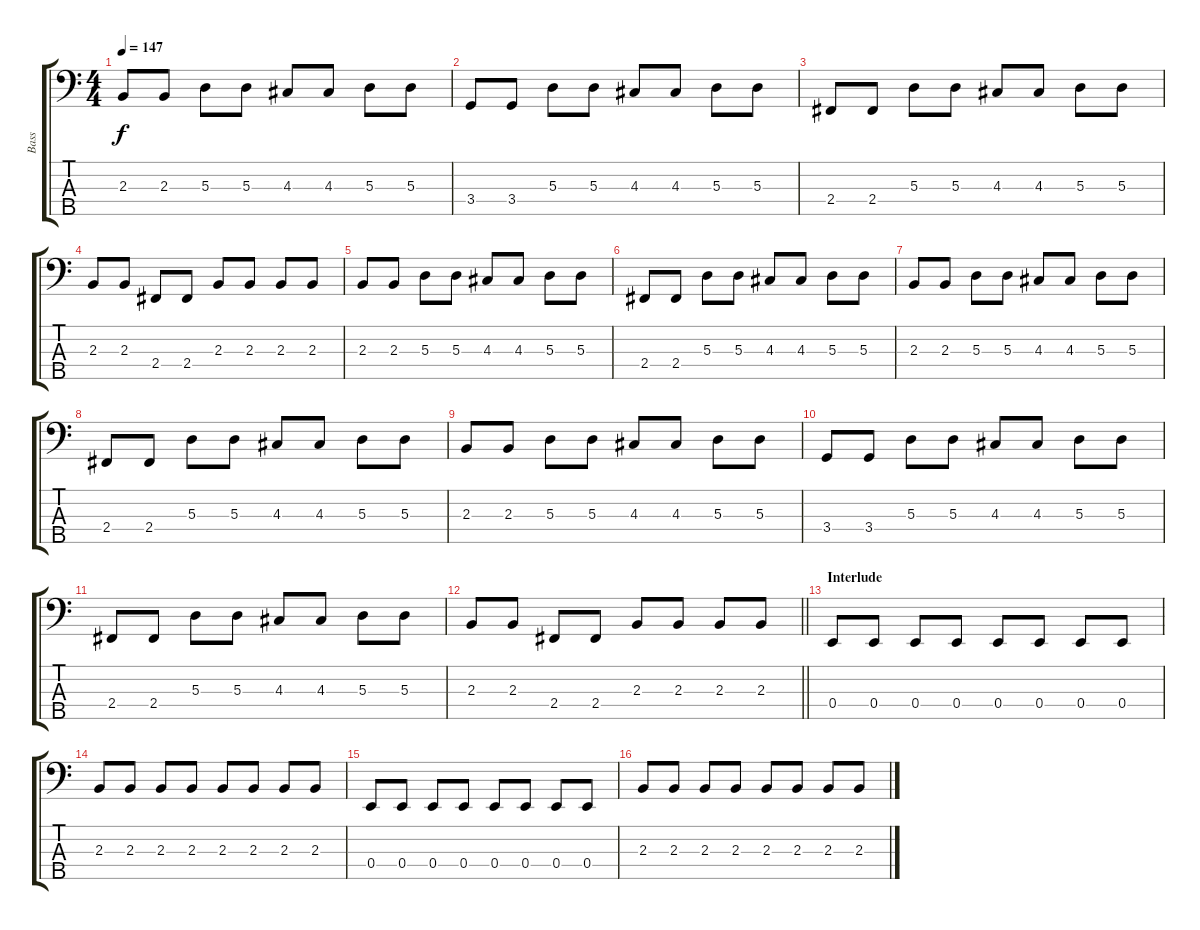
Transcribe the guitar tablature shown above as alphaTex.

\track ("Bass" "Bass") {instrument electricbasspick}
\staff {score tabs}
\tuning (G2 D2 A1 E1 B0) {hide}
\ts (4 4)
\tempo 147
\clef f4
\ks c
2.3.8{dy f} 2.3.8 5.3.8 5.3.8 4.3.8 4.3.8 5.3.8 5.3.8 |
3.4.8 3.4.8 5.3.8 5.3.8 4.3.8 4.3.8 5.3.8 5.3.8 |
2.4.8 2.4.8 5.3.8 5.3.8 4.3.8 4.3.8 5.3.8 5.3.8 |
2.3.8 2.3.8 2.4.8 2.4.8 2.3.8 2.3.8 2.3.8 2.3.8 |
2.3.8 2.3.8 5.3.8 5.3.8 4.3.8 4.3.8 5.3.8 5.3.8 |
2.4.8 2.4.8 5.3.8 5.3.8 4.3.8 4.3.8 5.3.8 5.3.8 |
2.3.8 2.3.8 5.3.8 5.3.8 4.3.8 4.3.8 5.3.8 5.3.8 |
2.4.8 2.4.8 5.3.8 5.3.8 4.3.8 4.3.8 5.3.8 5.3.8 |
2.3.8 2.3.8 5.3.8 5.3.8 4.3.8 4.3.8 5.3.8 5.3.8 |
3.4.8 3.4.8 5.3.8 5.3.8 4.3.8 4.3.8 5.3.8 5.3.8 |
2.4.8 2.4.8 5.3.8 5.3.8 4.3.8 4.3.8 5.3.8 5.3.8 |
\barLineRight lightlight
2.3.8 2.3.8 2.4.8 2.4.8 2.3.8 2.3.8 2.3.8 2.3.8 |
\section ("" "Interlude")
0.4.8 0.4.8 0.4.8 0.4.8 0.4.8 0.4.8 0.4.8 0.4.8 |
2.3.8 2.3.8 2.3.8 2.3.8 2.3.8 2.3.8 2.3.8 2.3.8 |
0.4.8 0.4.8 0.4.8 0.4.8 0.4.8 0.4.8 0.4.8 0.4.8 |
2.3.8 2.3.8 2.3.8 2.3.8 2.3.8 2.3.8 2.3.8 2.3.8
